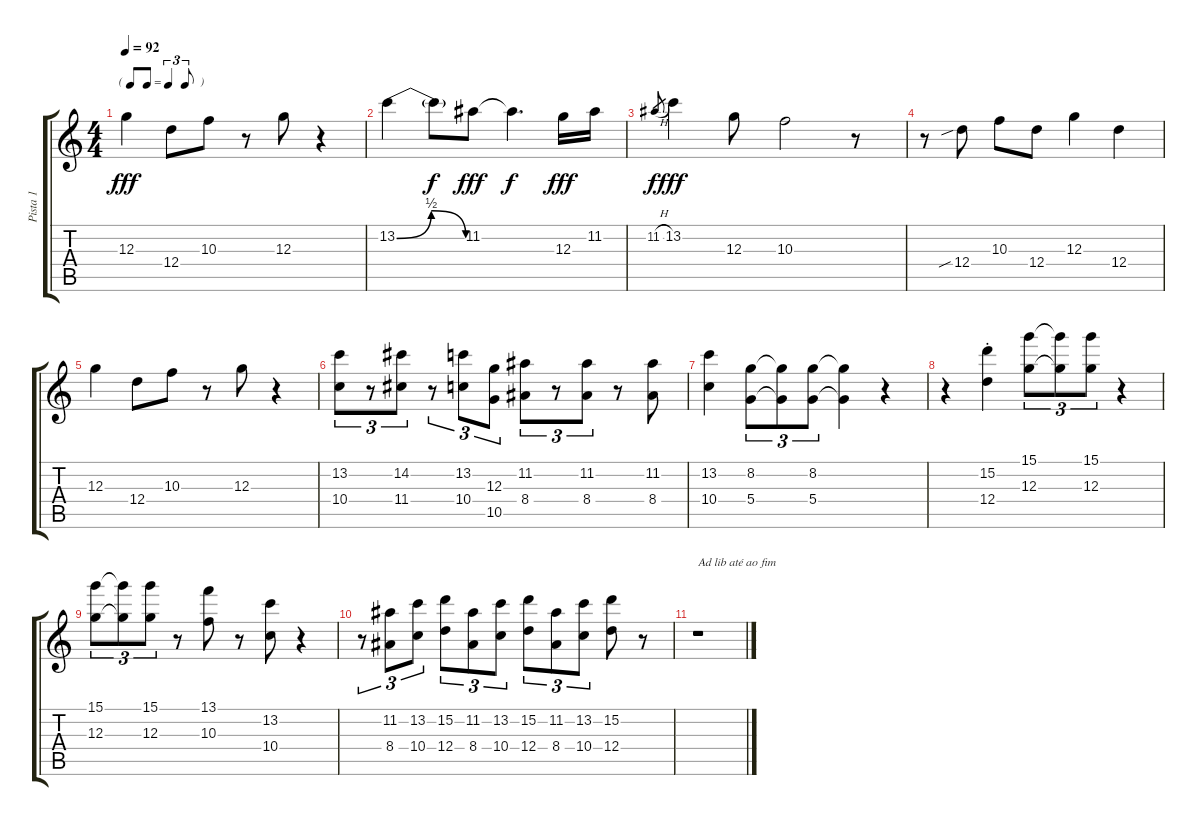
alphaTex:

\track ("Pista 1" "Pista 1") {instrument electricguitarjazz}
\staff {score tabs}
\tuning (E4 B3 G3 D3 A2 E2) {hide}
\ts (4 4)
\tf triplet8th
\tempo 92
\clef g2
\ks c
12.3.4{dy fff} 12.4.8 10.3.8 r.8 12.3.8 r.4 |
13.2{be (bendrelease 0 0 15 2 15 2 60 0)}.4 13.2{t}.8{dy f} 11.2.8{dy fff} 11.2{t}.4{d dy f} 12.3.16{dy fff} 11.2.16 |
11.2{h}.8{gr dy f} 13.2.4{dy fff} 12.3.8 10.3.2 r.8 |
r.8 12.4{sib}.8 10.3.8 12.4.8 12.3.4 12.4.4 |
12.3.4 12.4.8 10.3.8 r.8 12.3.8 r.4 |
(13.2 10.4).8{tu (3 2)} r.8{tu (3 2)} (14.2 11.4).8{tu (3 2)} r.8{tu (3 2)} (13.2 10.4).8{tu (3 2)} (12.3 10.5).8{tu (3 2)} (11.2 8.4).8{tu (3 2)} r.8{tu (3 2)} (11.2 8.4).8{tu (3 2)} r.8 (11.2 8.4).8 |
(13.2 10.4).4 (8.2 5.4).8{tu (3 2)} (8.2{t} 5.4{t}).8{tu (3 2)} (8.2 5.4).8{tu (3 2)} (8.2{t} 5.4{t}).4 r.4 |
r.4 (15.2 12.4{st}).4 (15.1 12.3).8{tu (3 2)} (15.1{t} 12.3{t}).8{tu (3 2)} (15.1 12.3).8{tu (3 2)} r.4 |
(15.1 12.3).8{tu (3 2)} (15.1{t} 12.3{t}).8{tu (3 2)} (15.1 12.3).8{tu (3 2)} r.8 (13.1 10.3).8 r.8 (13.2 10.4).8 r.4 |
r.8{tu (3 2)} (11.2 8.4).8{tu (3 2)} (13.2 10.4).8{tu (3 2)} (15.2 12.4).8{tu (3 2)} (11.2 8.4).8{tu (3 2)} (13.2 10.4).8{tu (3 2)} (15.2 12.4).8{tu (3 2)} (11.2 8.4).8{tu (3 2)} (13.2 10.4).8{tu (3 2)} (15.2 12.4).8 r.8 |
r.1{txt "Ad lib até ao fim"}
